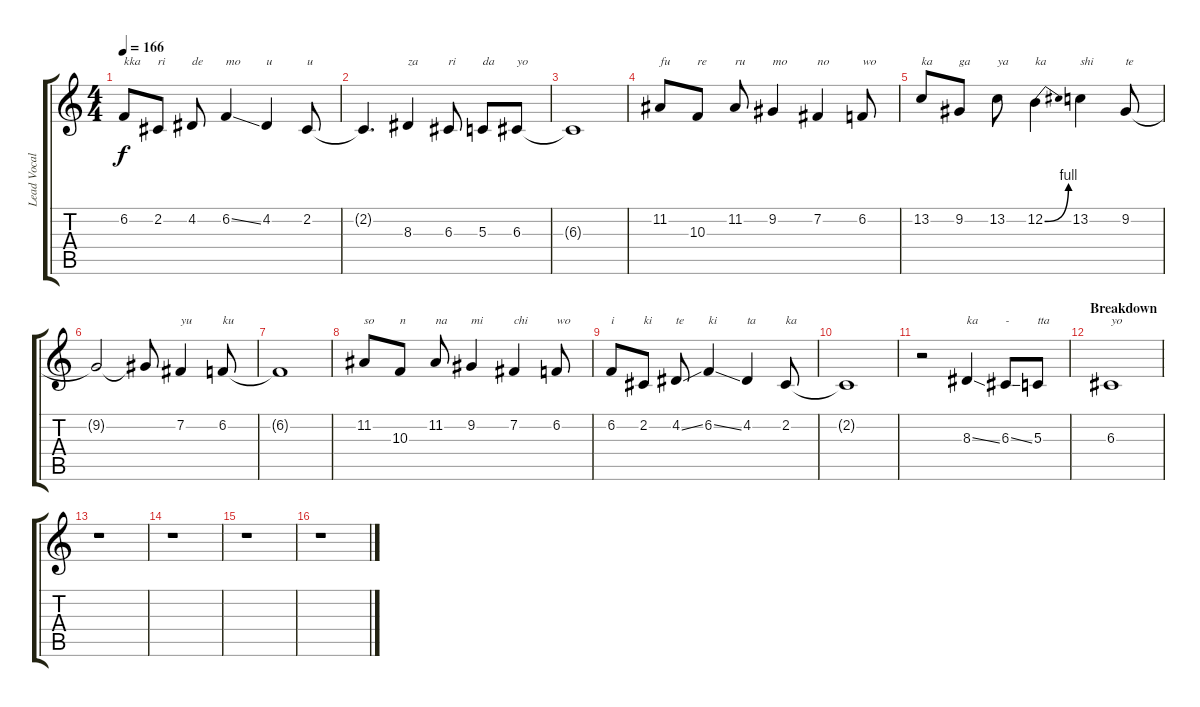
\track ("Lead Vocals" "Lead Vocal") {instrument flute}
\staff {score tabs}
\tuning (E4 B3 G3 D3 A2 E2) {hide}
\ts (4 4)
\tempo 166
\clef g2
\ks c
6.2.8{txt "kka" dy f} 2.2.8{txt "ri"} 4.2.8{txt "de"} 6.2{ss}.4{txt "mo"} 4.2.4{txt "u"} 2.2.8{txt "u"} |
2.2{t}.4{d} 8.3.4{txt "za"} 6.3.8{txt "ri"} 5.3.8{txt "da"} 6.3.8{txt "yo"} |
6.3{t}.1 |
11.2.8{txt "fu"} 10.3.8{txt "re"} 11.2.8{txt "ru"} 9.2.4{txt "mo"} 7.2.4{txt "no"} 6.2.8{txt "wo"} |
13.2.8{txt "ka"} 9.2.8{txt "ga"} 13.2.8{txt "ya"} 12.2{be (bend 0 0 60 4)}.4{txt "ka"} 13.2.4{txt "shi"} 9.2.8{txt "te"} |
9.2{t}.2 9.2{t}.8 7.2.4{txt "yu"} 6.2.8{txt "ku"} |
6.2{t}.1 |
11.2.8{txt "so"} 10.3.8{txt "n"} 11.2.8{txt "na"} 9.2.4{txt "mi"} 7.2.4{txt "chi"} 6.2.8{txt "wo"} |
6.2.8{txt "i"} 2.2.8{txt "ki"} 4.2{ss}.8{txt "te"} 6.2{ss}.4{txt "ki"} 4.2.4{txt "ta"} 2.2.8{txt "ka"} |
2.2{t}.1 |
r.2 8.3{ss}.4{txt "ka"} 6.3{ss}.8{txt "-"} 5.3.8{txt "tta"} |
\section ("" "Breakdown")
6.3.1{txt "yo"} |
r.1 |
r.1 |
r.1 |
r.1
